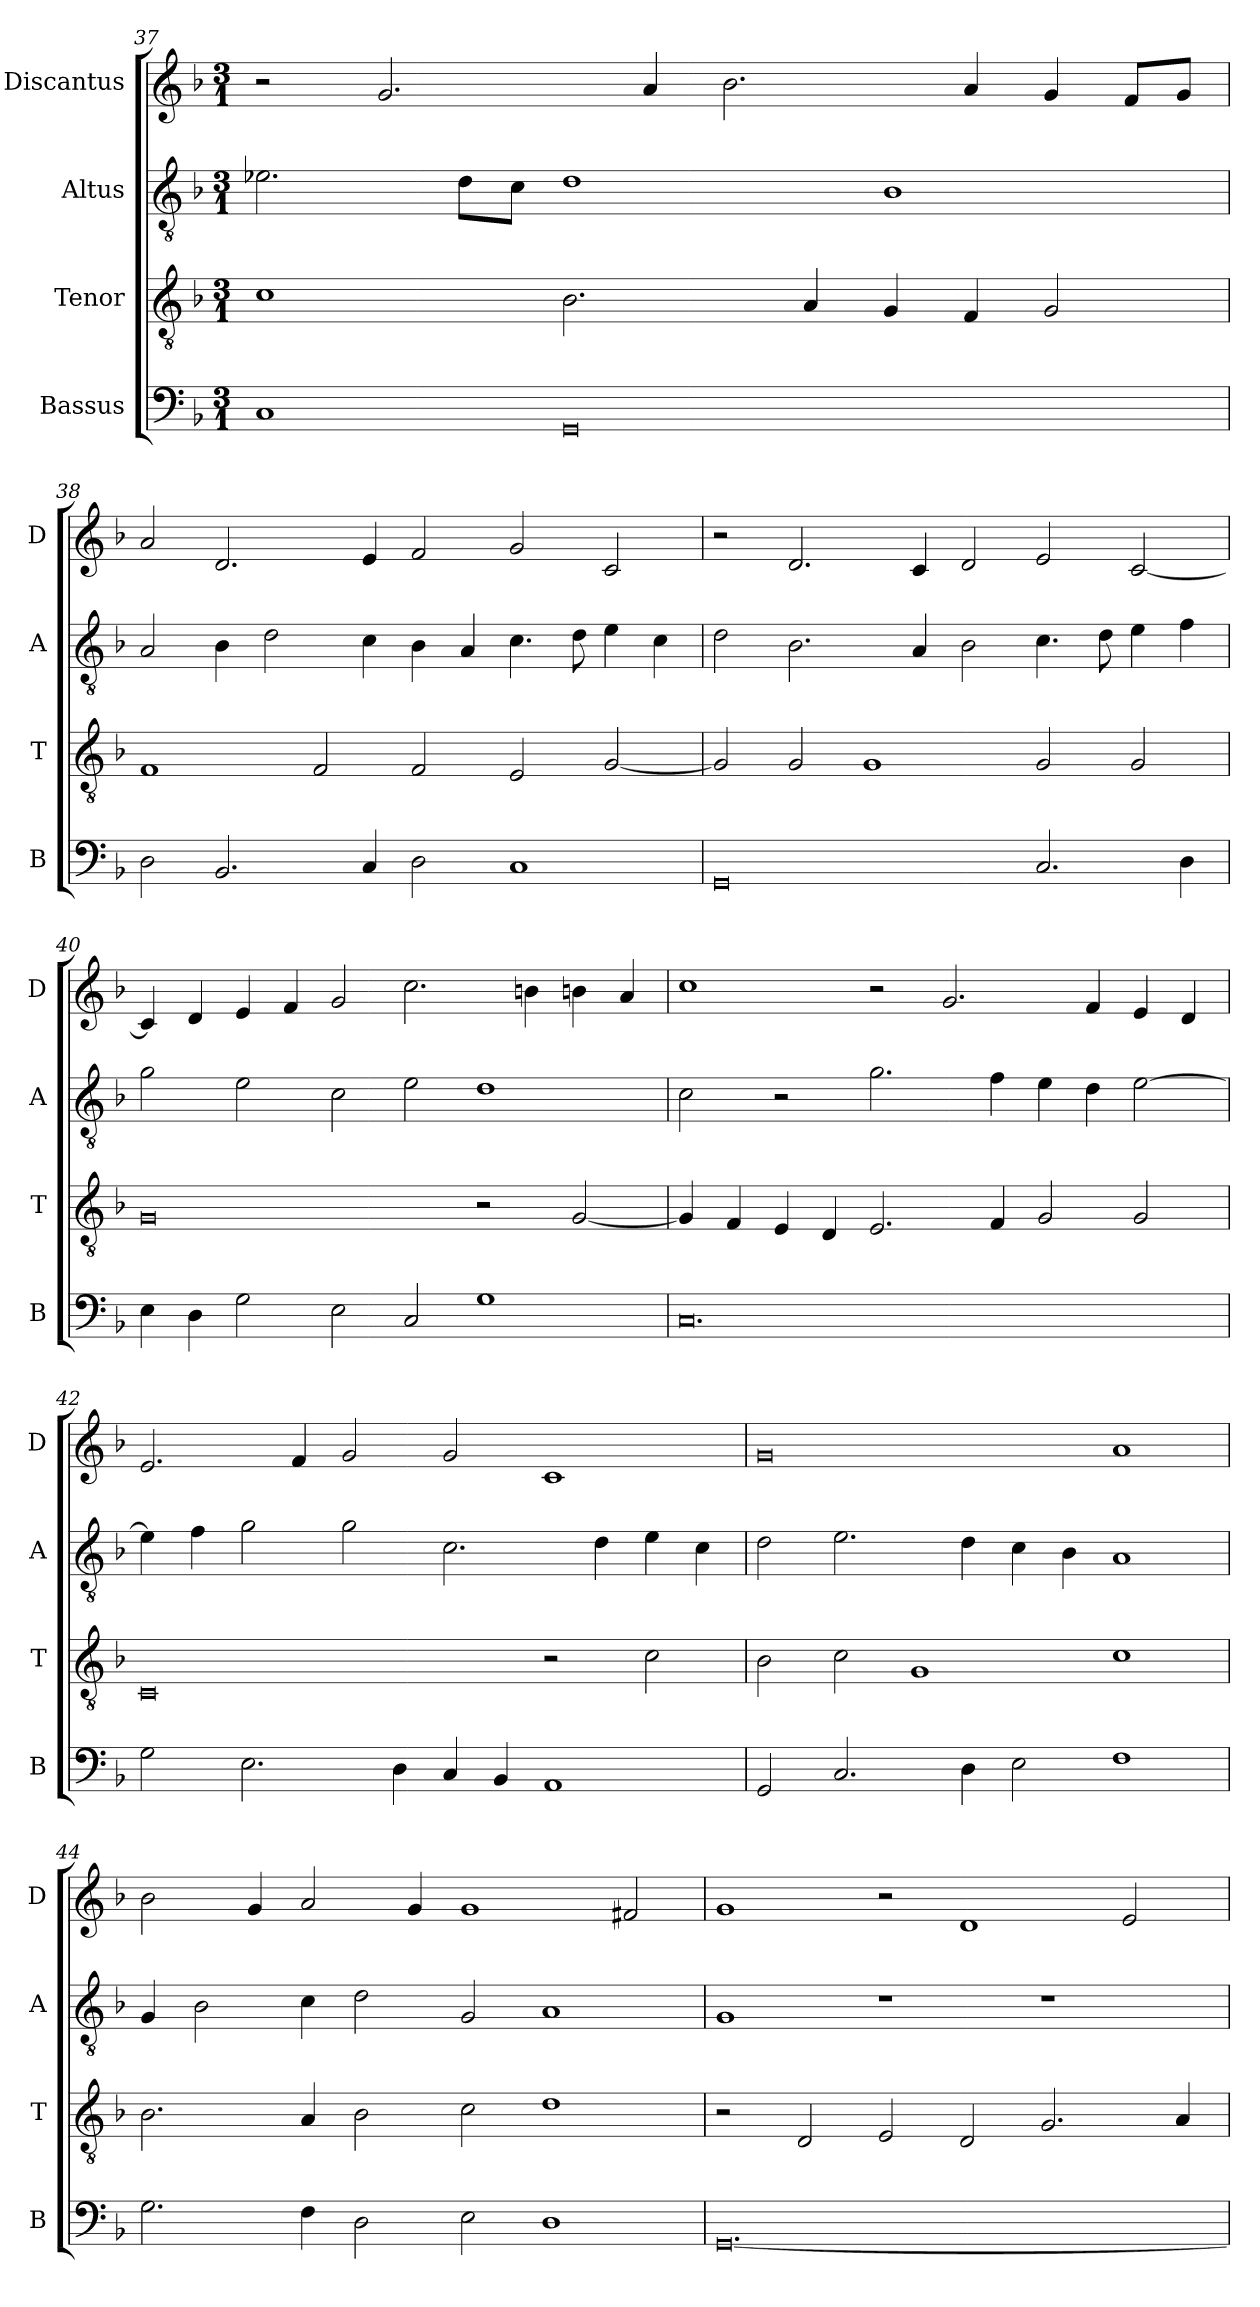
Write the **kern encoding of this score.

**kern	**kern	**kern	**kern
*part4	*part3	*part2	*part1
*staff4	*staff3	*staff2	*staff1
*I"Bassus	*I"Tenor	*I"Altus	*I"Discantus
*I'B	*I'T	*I'A	*I'D
*clefF4	*clefGv2	*clefGv2	*clefG2
*k[b-]	*k[b-]	*k[b-]	*k[b-]
*M3/1	*M3/1	*M3/1	*M3/1
=37	=37	=37	=37
1C	1c	2.e-X\	2r
.	.	.	2.g/
.	.	8d\L	.
.	.	8c\J	.
0GG	2.B-\	1d	.
.	.	.	4a/
.	.	.	2.b-\
.	4A/	.	.
.	4G/	1B-	.
.	4F/	.	4a/
.	2G/	.	4g/
.	.	.	8f/L
.	.	.	8g/J
=38	=38	=38	=38
2D\	1F	2A/	2a/
2.BB-/	.	4B-\	2.d/
.	.	2d\	.
.	2F/	.	.
4C/	.	4c\	4e/
2D\	2F/	4B-\	2f/
.	.	4A/	.
1C	2E/	4.c\	2g/
.	.	8d\	.
.	[2G/	4e\	2c/
.	.	4c\	.
=39	=39	=39	=39
0GG	2G/]	2d\	2r
.	2G/	2.B-\	2.d/
.	1G	.	.
.	.	4A/	4c/
.	.	2B-\	2d/
2.C/	2G/	4.c\	2e/
.	.	8d\	.
.	2G/	4e\	[2c/
4D\	.	4f\	.
=40	=40	=40	=40
4E\	0G	2g\	4c/]
4D\	.	.	4d/
2G\	.	2e\	4e/
.	.	.	4f/
2E\	.	2c\	2g/
2C/	.	2e\	2.cc\
1G	2r	1d	.
.	.	.	4bn\
.	[2G/	.	4bn\
.	.	.	4a/
=41	=41	=41	=41
0.C	4G/]	2c\	1cc
.	4F/	.	.
.	4E/	2r	.
.	4D/	.	.
.	2.E/	2.g\	2r
.	.	.	2.g/
.	4F/	4f\	.
.	2G/	4e\	.
.	.	4d\	4f/
.	2G/	[2e\	4e/
.	.	.	4d/
=42	=42	=42	=42
2G\	0C	4e\]	2.e/
.	.	4f\	.
2.E\	.	2g\	.
.	.	.	4f/
.	.	2g\	2g/
4D\	.	.	.
4C/	.	2.c\	2g/
4BB-/	.	.	.
1AA	2r	.	1c
.	.	4d\	.
.	2c\	4e\	.
.	.	4c\	.
=43	=43	=43	=43
2GG/	2B-\	2d\	0g
2.C/	2c\	2.e\	.
.	1G	.	.
4D\	.	4d\	.
2E\	.	4c\	.
.	.	4B-\	.
1F	1c	1A	1a
=44	=44	=44	=44
2.G\	2.B-\	4G/	2b-\
.	.	2B-\	.
.	.	.	4g/
4F\	4A/	4c\	2a/
2D\	2B-\	2d\	.
.	.	.	4g/
2E\	2c\	2G/	1g
1D	1d	1A	.
.	.	.	2f#X/
=45	=45	=45	=45
[0.GG	2r	1G	1g
.	2D/	.	.
.	2E/	1r	2r
.	2D/	.	1d
.	2.G/	1r	.
.	.	.	2e/
.	4A/	.	.
=	=	=	=
*-	*-	*-	*-
